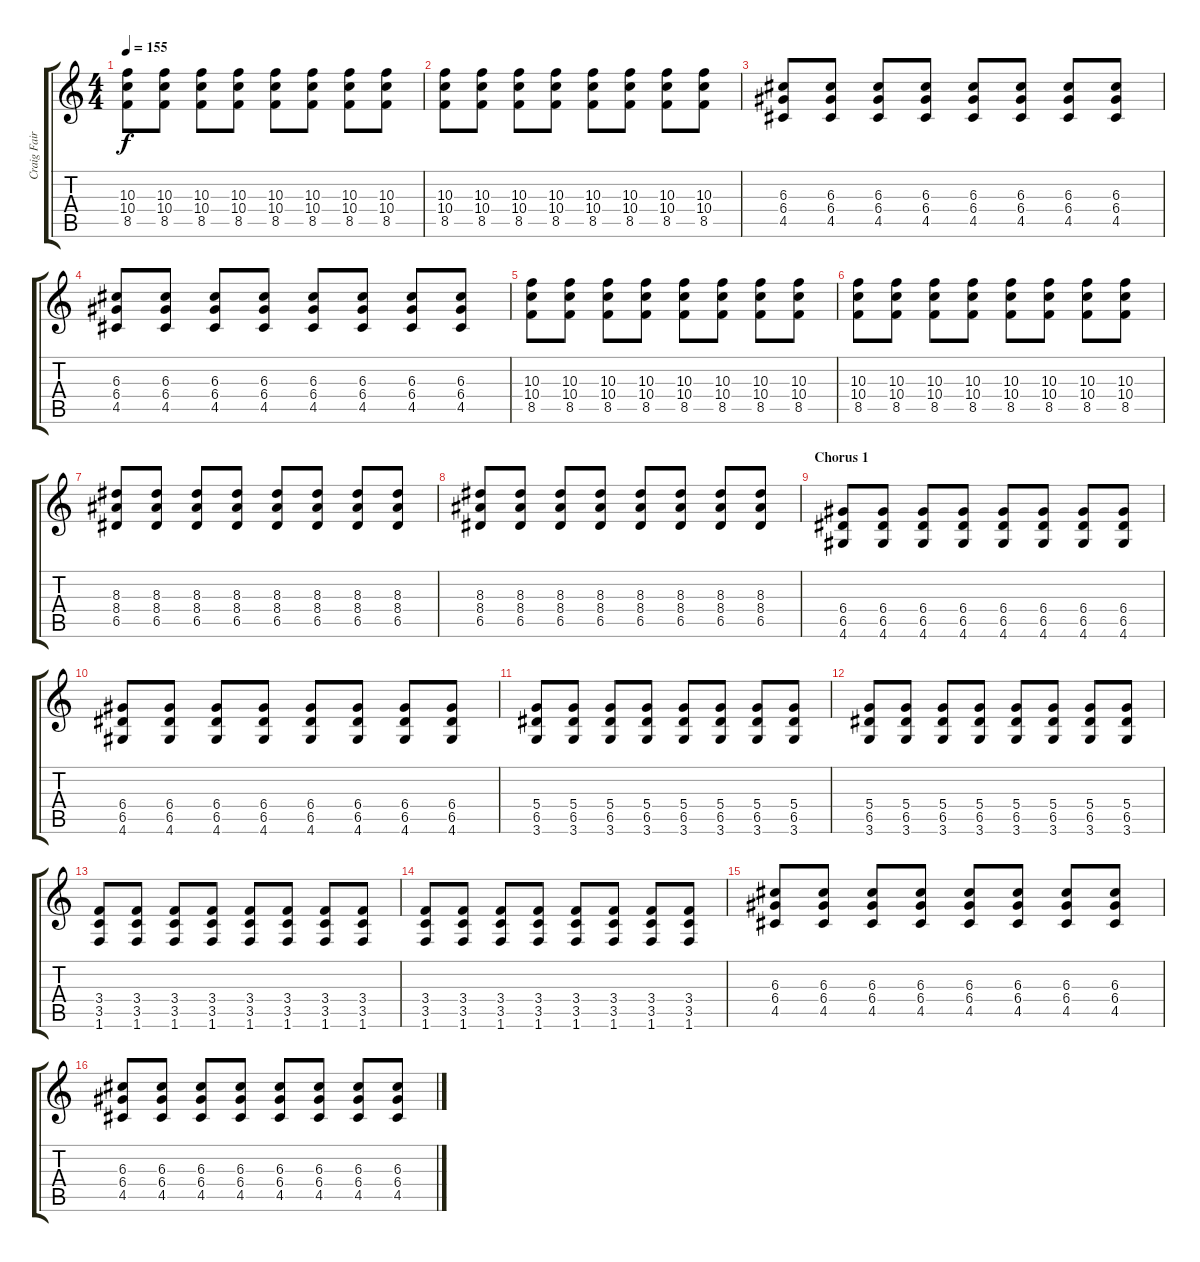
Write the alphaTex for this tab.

\track ("Craig Fairbaugh Guitar 1" "Craig Fair") {instrument overdrivenguitar}
\staff {score tabs}
\tuning (E4 B3 G3 D3 A2 E2) {hide}
\ts (4 4)
\tempo 155
\clef g2
\ks c
(10.3 10.4 8.5).8{dy f} (10.3 10.4 8.5).8 (10.3 10.4 8.5).8 (10.3 10.4 8.5).8 (10.3 10.4 8.5).8 (10.3 10.4 8.5).8 (10.3 10.4 8.5).8 (10.3 10.4 8.5).8 |
(10.3 10.4 8.5).8 (10.3 10.4 8.5).8 (10.3 10.4 8.5).8 (10.3 10.4 8.5).8 (10.3 10.4 8.5).8 (10.3 10.4 8.5).8 (10.3 10.4 8.5).8 (10.3 10.4 8.5).8 |
(6.3 6.4 4.5).8 (6.3 6.4 4.5).8 (6.3 6.4 4.5).8 (6.3 6.4 4.5).8 (6.3 6.4 4.5).8 (6.3 6.4 4.5).8 (6.3 6.4 4.5).8 (6.3 6.4 4.5).8 |
(6.3 6.4 4.5).8 (6.3 6.4 4.5).8 (6.3 6.4 4.5).8 (6.3 6.4 4.5).8 (6.3 6.4 4.5).8 (6.3 6.4 4.5).8 (6.3 6.4 4.5).8 (6.3 6.4 4.5).8 |
(10.3 10.4 8.5).8 (10.3 10.4 8.5).8 (10.3 10.4 8.5).8 (10.3 10.4 8.5).8 (10.3 10.4 8.5).8 (10.3 10.4 8.5).8 (10.3 10.4 8.5).8 (10.3 10.4 8.5).8 |
(10.3 10.4 8.5).8 (10.3 10.4 8.5).8 (10.3 10.4 8.5).8 (10.3 10.4 8.5).8 (10.3 10.4 8.5).8 (10.3 10.4 8.5).8 (10.3 10.4 8.5).8 (10.3 10.4 8.5).8 |
(8.3 8.4 6.5).8 (8.3 8.4 6.5).8 (8.3 8.4 6.5).8 (8.3 8.4 6.5).8 (8.3 8.4 6.5).8 (8.3 8.4 6.5).8 (8.3 8.4 6.5).8 (8.3 8.4 6.5).8 |
(8.3 8.4 6.5).8 (8.3 8.4 6.5).8 (8.3 8.4 6.5).8 (8.3 8.4 6.5).8 (8.3 8.4 6.5).8 (8.3 8.4 6.5).8 (8.3 8.4 6.5).8 (8.3 8.4 6.5).8 |
\section ("" "Chorus 1")
(6.4 6.5 4.6).8 (6.4 6.5 4.6).8 (6.4 6.5 4.6).8 (6.4 6.5 4.6).8 (6.4 6.5 4.6).8 (6.4 6.5 4.6).8 (6.4 6.5 4.6).8 (6.4 6.5 4.6).8 |
(6.4 6.5 4.6).8 (6.4 6.5 4.6).8 (6.4 6.5 4.6).8 (6.4 6.5 4.6).8 (6.4 6.5 4.6).8 (6.4 6.5 4.6).8 (6.4 6.5 4.6).8 (6.4 6.5 4.6).8 |
(5.4 6.5 3.6).8 (5.4 6.5 3.6).8 (5.4 6.5 3.6).8 (5.4 6.5 3.6).8 (5.4 6.5 3.6).8 (5.4 6.5 3.6).8 (5.4 6.5 3.6).8 (5.4 6.5 3.6).8 |
(5.4 6.5 3.6).8 (5.4 6.5 3.6).8 (5.4 6.5 3.6).8 (5.4 6.5 3.6).8 (5.4 6.5 3.6).8 (5.4 6.5 3.6).8 (5.4 6.5 3.6).8 (5.4 6.5 3.6).8 |
(3.4 3.5 1.6).8 (3.4 3.5 1.6).8 (3.4 3.5 1.6).8 (3.4 3.5 1.6).8 (3.4 3.5 1.6).8 (3.4 3.5 1.6).8 (3.4 3.5 1.6).8 (3.4 3.5 1.6).8 |
(3.4 3.5 1.6).8 (3.4 3.5 1.6).8 (3.4 3.5 1.6).8 (3.4 3.5 1.6).8 (3.4 3.5 1.6).8 (3.4 3.5 1.6).8 (3.4 3.5 1.6).8 (3.4 3.5 1.6).8 |
(6.3 6.4 4.5).8 (6.3 6.4 4.5).8 (6.3 6.4 4.5).8 (6.3 6.4 4.5).8 (6.3 6.4 4.5).8 (6.3 6.4 4.5).8 (6.3 6.4 4.5).8 (6.3 6.4 4.5).8 |
(6.3 6.4 4.5).8 (6.3 6.4 4.5).8 (6.3 6.4 4.5).8 (6.3 6.4 4.5).8 (6.3 6.4 4.5).8 (6.3 6.4 4.5).8 (6.3 6.4 4.5).8 (6.3 6.4 4.5).8
